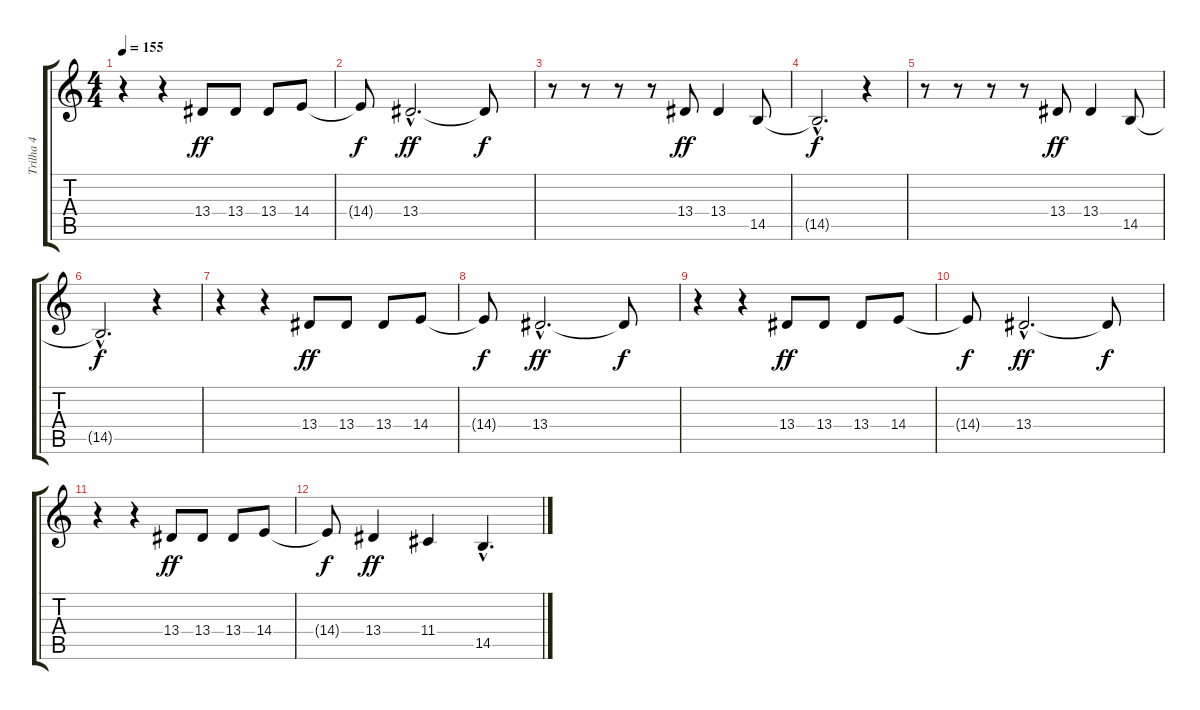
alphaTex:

\track ("Trilha 4" "Trilha 4") {instrument altosax}
\staff {score tabs}
\tuning (E4 B3 G3 D3 A2 E2) {hide}
\ts (4 4)
\tempo 155
\clef g2
\ks c
r.4{dy f} r.4 13.4.8{dy ff} 13.4.8 13.4.8 14.4.8 |
14.4{t}.8{dy f} 13.4{hac}.2{d dy ff} 13.4{t}.8{dy f} |
r.8 r.8 r.8 r.8 13.4.8{dy ff} 13.4.4 14.5.8 |
14.5{hac t}.2{d dy f} r.4 |
r.8 r.8 r.8 r.8 13.4.8{dy ff} 13.4.4 14.5.8 |
14.5{hac t}.2{d dy f} r.4 |
r.4 r.4 13.4.8{dy ff} 13.4.8 13.4.8 14.4.8 |
14.4{t}.8{dy f} 13.4{hac}.2{d dy ff} 13.4{t}.8{dy f} |
r.4 r.4 13.4.8{dy ff} 13.4.8 13.4.8 14.4.8 |
14.4{t}.8{dy f} 13.4{hac}.2{d dy ff} 13.4{t}.8{dy f} |
r.4 r.4 13.4.8{dy ff} 13.4.8 13.4.8 14.4.8 |
14.4{t}.8{dy f} 13.4.4{dy ff} 11.4.4 14.5{hac}.4{d}
